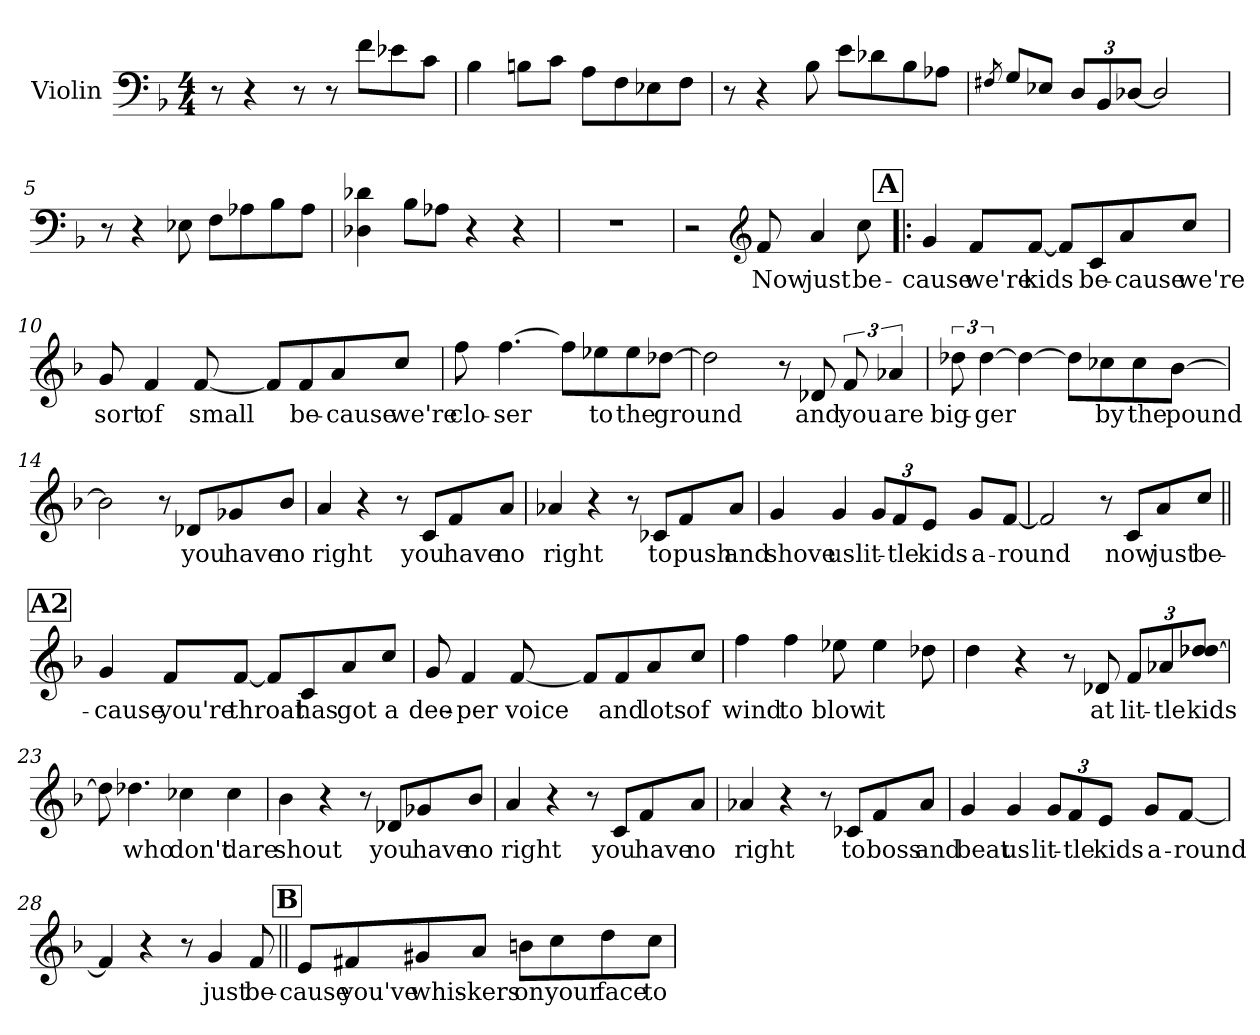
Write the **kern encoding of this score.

**kern	**text
*part1	*part1
*staff1	*staff1
*I"Violin	*
*I'Vln	*
*clefF4	*
*k[b-]	*
*F:	*
*M4/4	*
=1	=1
8r	.
4r	.
8r	.
8r	.
8f\L	.
8e-X\	.
8c\J	.
=2	=2
4B-\	.
8Bn\L	.
8c\J	.
8A\L	.
8F\	.
8E-X\	.
8F\J	.
=3	=3
8r	.
4r	.
8B-\	.
8e\L	.
8d-X\	.
8B-\	.
8A-X\J	.
=4	=4
8qF#X/	.
8G/L	.
8E-X/J	.
*Xbrackettup	*
12D/L	.
12BB-/	.
[12D-X/J	.
2D-/]	.
!!LO:LB:g=z
=5	=5
8r	.
4r	.
8E-X\	.
8F\L	.
8A-X\	.
8B-\	.
8A-\J	.
=6	=6
4D-X\ 4d-X\	.
8B-\L	.
8A-X\J	.
4r	.
4r	.
=7	=7
1r	.
=8	=8
2r	.
*clefG2	*
8f/	Now
4a/	just
8cc\	be-
!!LO:LB:g=z
!!LO:REH:place=s1:a:t=A
=9!|:	=9!|:
4g/	-cause
8f/L	we're
[8f/J	kids
8f/L]	.
8c/	be-
8a/	-cause
8cc/J	we're
=10	=10
8g/	sort
4f/	of
[8f/	small
8f/L]	.
8f/	be-
8a/	-cause
8cc/J	we're
=11	=11
8ff\	clo-
[4.ff\	-ser
8ff\L]	.
8ee-X\	to
8ee-\	the
[8dd-X\J	ground
!!LO:LB:g=z
=12	=12
2dd-\]	.
8r	.
8d-X/	and
*brackettup	*
12f/	you
6a-X/	are
=13	=13
12dd-X\	big-
[6dd-\	-ger
4dd-\_	.
8dd-\L]	.
8cc-X\	by
8cc-\	the
[8b-\J	pound
=14	=14
2b-\]	.
8r	.
8d-X/L	you
8g-X/	have
8b-/J	no
!!LO:LB:g=z
=15	=15
4a/	right
4r	.
8r	.
8c/L	you
8f/	have
8a/J	no
=16	=16
4a-X/	right
4r	.
8r	.
8c-X/L	to
8f/	push
8a-/J	and
=17	=17
4g/	shove
4g/	us
*Xbrackettup	*
12g/L	lit-
12f/	-tle
12e/J	kids
8g/L	a-
[8f/J	-round
!!LO:LB:g=z
=18	=18
2f/]	.
8r	.
8c/L	now
8a/	just
8cc/J	be-
!!LO:REH:place=s1:a:t=A2
=19||	=19||
4g/	-cause
8f/L	you're
[8f/J	throat
8f/L]	.
8c/	has
8a/	got
8cc/J	a
=20	=20
8g/	dee-
4f/	-per
[8f/	voice
8f/L]	.
8f/	and
8a/	lots
8cc/J	of
!!LO:LB:g=z
=21	=21
4ff\	wind
4ff\	to
8ee-X\	blow
4ee-\	it
8dd-X\	.
=22	=22
4dd\	.
4r	.
8r	.
8d-X/	at
12f/L	lit-
12a-X/	-tle
12dd-X/ [12dd-/J	kids
=23	=23
8dd-\]	.
4.dd-\	who
4cc-X\	don't
4cc-\	dare
!!LO:LB:g=z
=24	=24
4b-\	shout
4r	.
8r	.
8d-X/L	you
8g-X/	have
8b-/J	no
=25	=25
4a/	right
4r	.
8r	.
8c/L	you
8f/	have
8a/J	no
=26	=26
4a-X/	right
4r	.
8r	.
8c-X/L	to
8f/	boss
8a-/J	and
!!LO:LB:g=z
=27	=27
4g/	beat
4g/	us
12g/L	lit-
12f/	-tle
12e/J	kids
8g/L	a-
[8f/J	-round
=28	=28
4f/]	.
4r	.
8r	.
4g/	just
8f/	be-
!!LO:REH:place=s1:a:t=B
=29||	=29||
8e/L	-cause
8f#X/	you've
8g#X/	whis-
8a/J	-kers
8bn\L	on
8cc\	your
8dd\	face
8cc\J	to
=	=
*-	*-
